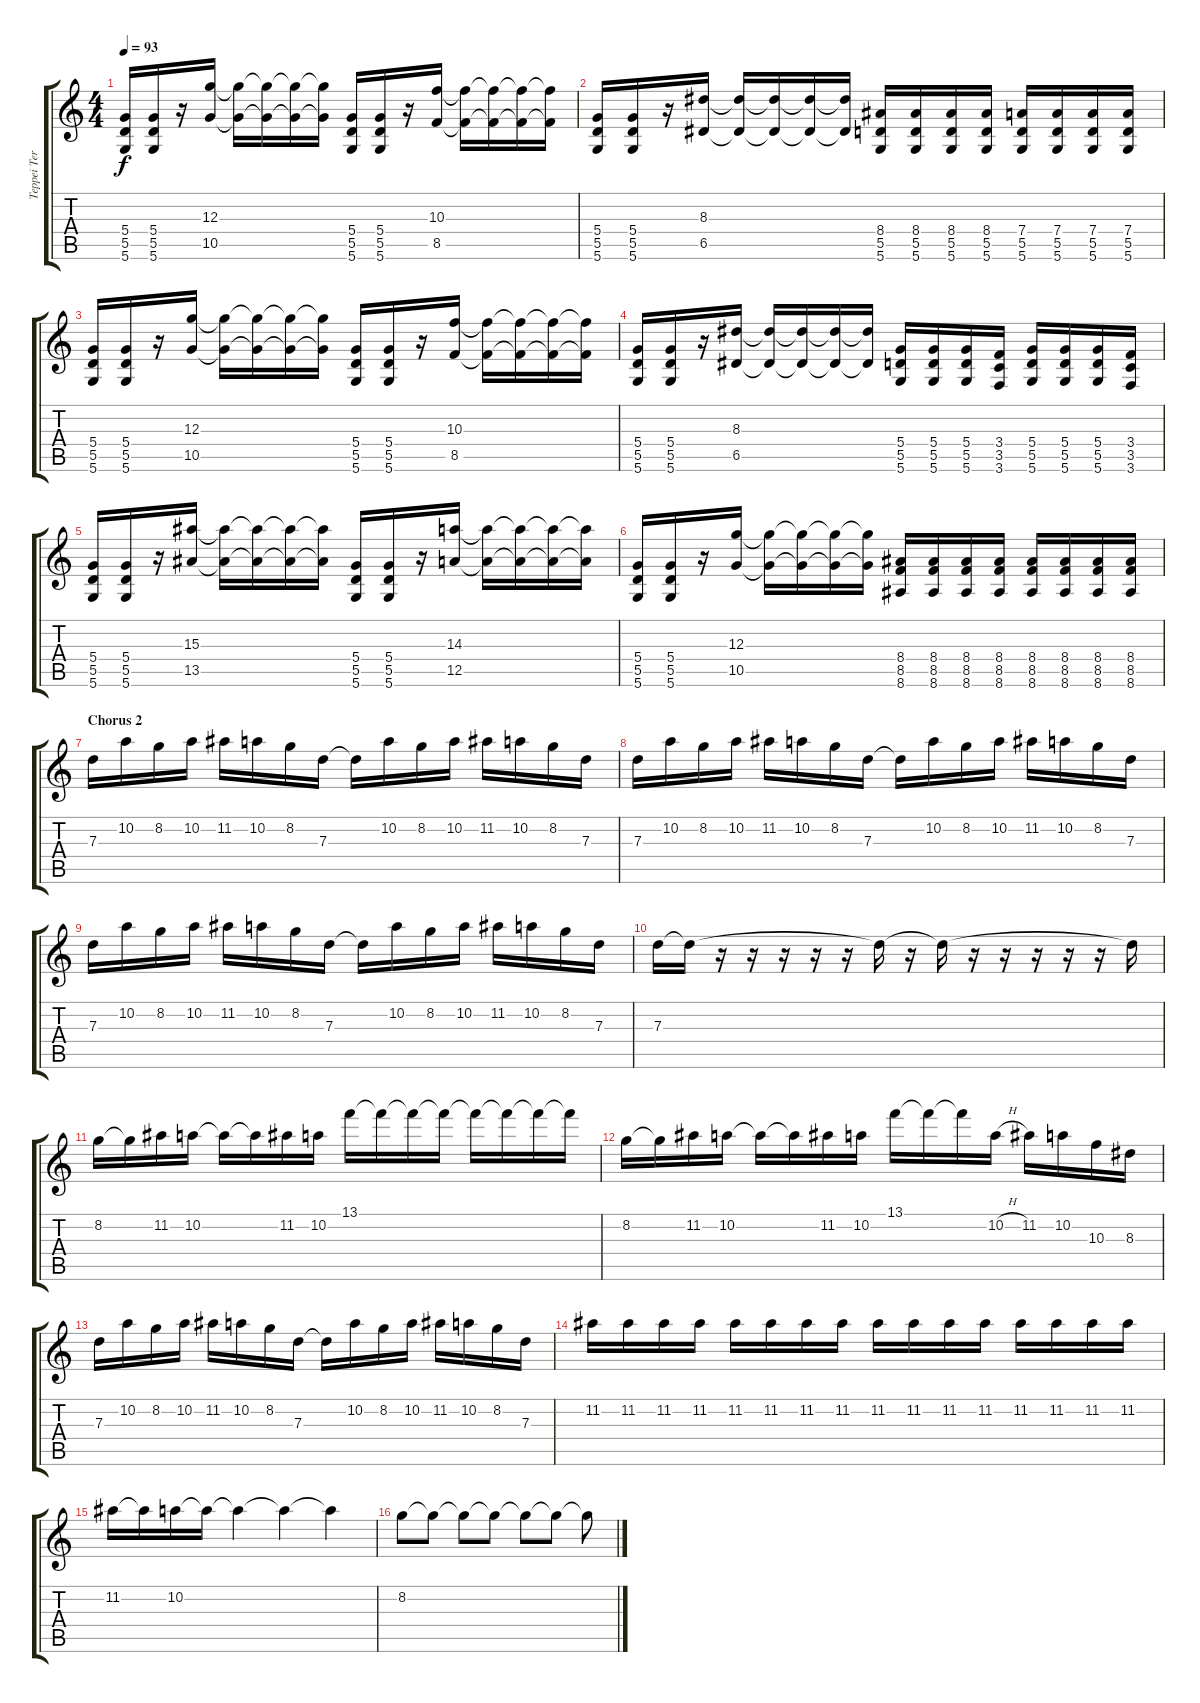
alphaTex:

\track ("Teppei Teranishi" "Teppei Ter") {instrument overdrivenguitar}
\staff {score tabs}
\tuning (E4 B3 G3 D3 A2 D2) {hide}
\ts (4 4)
\tempo 93
\clef g2
\ks c
(5.4 5.5 5.6).16{dy f} (5.4 5.5 5.6).16 r.16 (12.3 10.5).16 (12.3{t} 10.5{t}).16 (12.3{t} 10.5{t}).16 (12.3{t} 10.5{t}).16 (12.3{t} 10.5{t}).16 (5.4 5.5 5.6).16 (5.4 5.5 5.6).16 r.16 (10.3 8.5).16 (10.3{t} 8.5{t}).16 (10.3{t} 8.5{t}).16 (10.3{t} 8.5{t}).16 (10.3{t} 8.5{t}).16 |
(5.4 5.5 5.6).16 (5.4 5.5 5.6).16 r.16 (8.3 6.5).16 (8.3{t} 6.5{t}).16 (8.3{t} 6.5{t}).16 (8.3{t} 6.5{t}).16 (8.3{t} 6.5{t}).16 (8.4 5.5 5.6).16 (8.4 5.5 5.6).16 (8.4 5.5 5.6).16 (8.4 5.5 5.6).16 (7.4 5.5 5.6).16 (7.4 5.5 5.6).16 (7.4 5.5 5.6).16 (7.4 5.5 5.6).16 |
(5.4 5.5 5.6).16 (5.4 5.5 5.6).16 r.16 (12.3 10.5).16 (12.3{t} 10.5{t}).16 (12.3{t} 10.5{t}).16 (12.3{t} 10.5{t}).16 (12.3{t} 10.5{t}).16 (5.4 5.5 5.6).16 (5.4 5.5 5.6).16 r.16 (10.3 8.5).16 (10.3{t} 8.5{t}).16 (10.3{t} 8.5{t}).16 (10.3{t} 8.5{t}).16 (10.3{t} 8.5{t}).16 |
(5.4 5.5 5.6).16 (5.4 5.5 5.6).16 r.16 (8.3 6.5).16 (8.3{t} 6.5{t}).16 (8.3{t} 6.5{t}).16 (8.3{t} 6.5{t}).16 (8.3{t} 6.5{t}).16 (5.4 5.5 5.6).16 (5.4 5.5 5.6).16 (5.4 5.5 5.6).16 (3.4 3.5 3.6).16 (5.4 5.5 5.6).16 (5.4 5.5 5.6).16 (5.4 5.5 5.6).16 (3.4 3.5 3.6).16 |
(5.4 5.5 5.6).16 (5.4 5.5 5.6).16 r.16 (15.3 13.5).16 (15.3{t} 13.5{t}).16 (15.3{t} 13.5{t}).16 (15.3{t} 13.5{t}).16 (15.3{t} 13.5{t}).16 (5.4 5.5 5.6).16 (5.4 5.5 5.6).16 r.16 (14.3 12.5).16 (14.3{t} 12.5{t}).16 (14.3{t} 12.5{t}).16 (14.3{t} 12.5{t}).16 (14.3{t} 12.5{t}).16 |
(5.4 5.5 5.6).16 (5.4 5.5 5.6).16 r.16 (12.3 10.5).16 (12.3{t} 10.5{t}).16 (12.3{t} 10.5{t}).16 (12.3{t} 10.5{t}).16 (12.3{t} 10.5{t}).16 (8.4 8.5 8.6).16 (8.4 8.5 8.6).16 (8.4 8.5 8.6).16 (8.4 8.5 8.6).16 (8.4 8.5 8.6).16 (8.4 8.5 8.6).16 (8.4 8.5 8.6).16 (8.4 8.5 8.6).16 |
\section ("" "Chorus 2")
7.3.16 10.2.16 8.2.16 10.2.16 11.2.16 10.2.16 8.2.16 7.3.16 7.3{t}.16 10.2.16 8.2.16 10.2.16 11.2.16 10.2.16 8.2.16 7.3.16 |
7.3.16 10.2.16 8.2.16 10.2.16 11.2.16 10.2.16 8.2.16 7.3.16 7.3{t}.16 10.2.16 8.2.16 10.2.16 11.2.16 10.2.16 8.2.16 7.3.16 |
7.3.16 10.2.16 8.2.16 10.2.16 11.2.16 10.2.16 8.2.16 7.3.16 7.3{t}.16 10.2.16 8.2.16 10.2.16 11.2.16 10.2.16 8.2.16 7.3.16 |
7.3.16 7.3{t}.16 r.16 r.16 r.16 r.16 r.16 7.3{t}.16 r.16 7.3{t}.16 r.16 r.16 r.16 r.16 r.16 7.3{t}.16 |
8.2.16 8.2{t}.16 11.2.16 10.2.16 10.2{t}.16 10.2{t}.16 11.2.16 10.2.16 13.1.16 13.1{t}.16 13.1{t}.16 13.1{t}.16 13.1{t}.16 13.1{t}.16 13.1{t}.16 13.1{t}.16 |
8.2.16 8.2{t}.16 11.2.16 10.2.16 10.2{t}.16 10.2{t}.16 11.2.16 10.2.16 13.1.16 13.1{t}.16 13.1{t}.16 10.2{h}.16 11.2.16 10.2.16 10.3.16 8.3.16 |
7.3.16 10.2.16 8.2.16 10.2.16 11.2.16 10.2.16 8.2.16 7.3.16 7.3{t}.16 10.2.16 8.2.16 10.2.16 11.2.16 10.2.16 8.2.16 7.3.16 |
11.2.16 11.2.16 11.2.16 11.2.16 11.2.16 11.2.16 11.2.16 11.2.16 11.2.16 11.2.16 11.2.16 11.2.16 11.2.16 11.2.16 11.2.16 11.2.16 |
11.2.16{volume 13 instrument pad8sweep} 11.2{t}.16 10.2.16 10.2{t}.16 10.2{t}.4{volume 12} 10.2{t}.4{volume 11} 10.2{t}.4{volume 10} |
8.2.8{volume 9} 8.2{t}.8{volume 8} 8.2{t}.8 8.2{t}.8{volume 7} 8.2{t}.8 8.2{t}.8{volume 5} 8.2{t}.8
